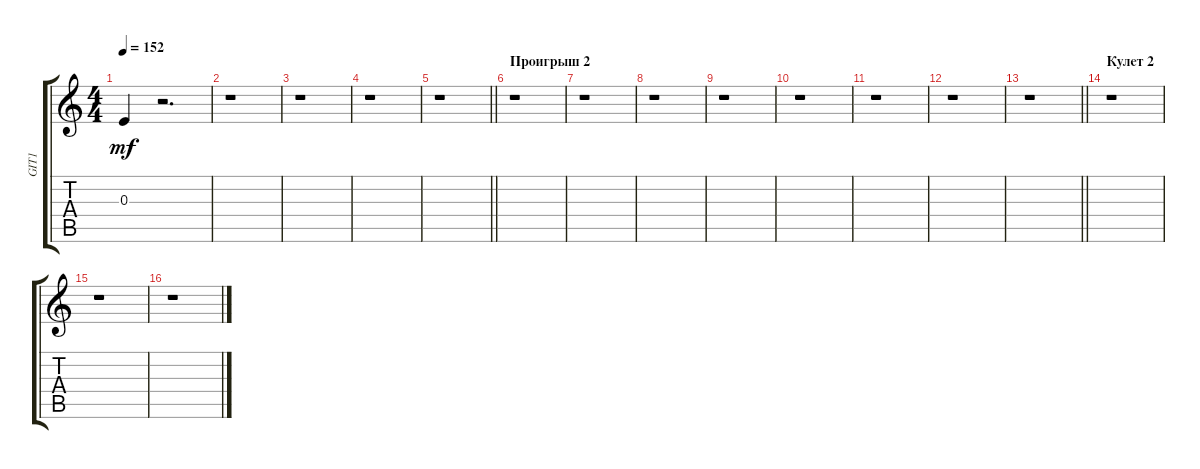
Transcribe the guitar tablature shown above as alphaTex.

\track ("GIT1" "GIT1") {instrument electricguitarclean}
\staff {score tabs}
\tuning (Db4 Ab3 E3 B2 Gb2 B1) {hide}
\ts (4 4)
\tempo 152
\clef g2
\ks c
0.3.4{dy mf} r.2{d} |
r.1 |
r.1 |
r.1 |
\barLineRight lightlight
r.1 |
\section ("" "Проигрыш 2")
r.1 |
r.1 |
r.1 |
r.1 |
r.1 |
r.1 |
r.1 |
\barLineRight lightlight
r.1 |
\section ("" "Кулет 2")
r.1 |
r.1 |
r.1
